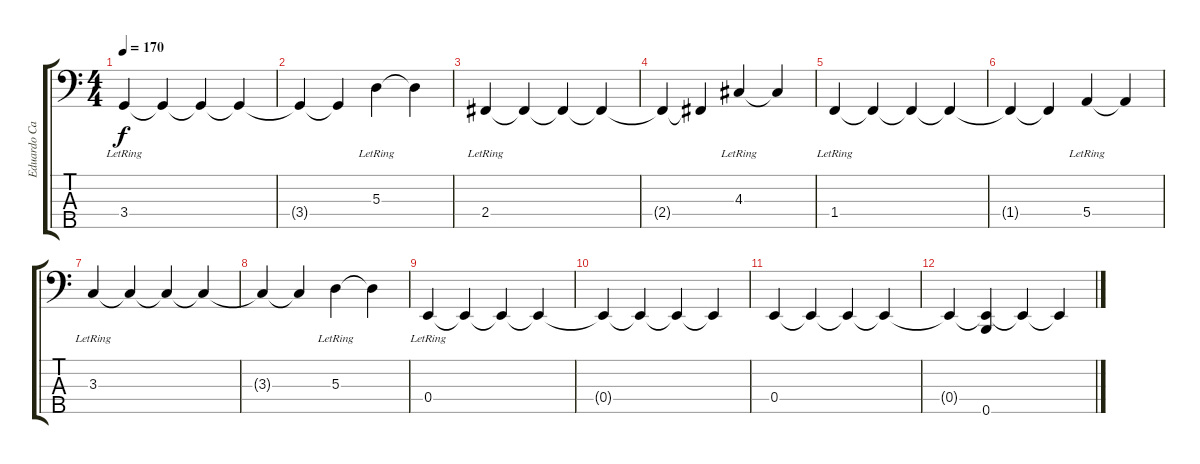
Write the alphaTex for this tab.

\track ("Eduardo Caces (bajo)" "Eduardo Ca") {instrument electricbassfinger}
\staff {score tabs}
\tuning (G2 D2 A1 E1 B0) {hide}
\ts (4 4)
\tempo 170
\clef f4
\ks c
3.4{lr}.4{dy f} 3.4{t}.4 3.4{t}.4 3.4{t}.4 |
3.4{t}.4 3.4{t}.4 5.3{lr}.4 5.3{t}.4 |
2.4{lr}.4 2.4{t}.4 2.4{t}.4 2.4{t}.4 |
2.4{t}.4 2.4{t}.4 4.3{lr}.4 4.3{t}.4 |
1.4{lr}.4 1.4{t}.4 1.4{t}.4 1.4{t}.4 |
1.4{t}.4 1.4{t}.4 5.4{lr}.4 5.4{t}.4 |
3.3{lr}.4 3.3{t}.4 3.3{t}.4 3.3{t}.4 |
3.3{t}.4 3.3{t}.4 5.3{lr}.4 5.3{t}.4 |
0.4{lr}.4 0.4{t}.4 0.4{t}.4 0.4{t}.4 |
0.4{t}.4 0.4{t}.4 0.4{t}.4 0.4{t}.4 |
0.4.4 0.4{t}.4 0.4{t}.4 0.4{t}.4 |
0.4{t}.4 (0.4{t} 0.5).4 0.4{t}.4 0.4{t}.4
